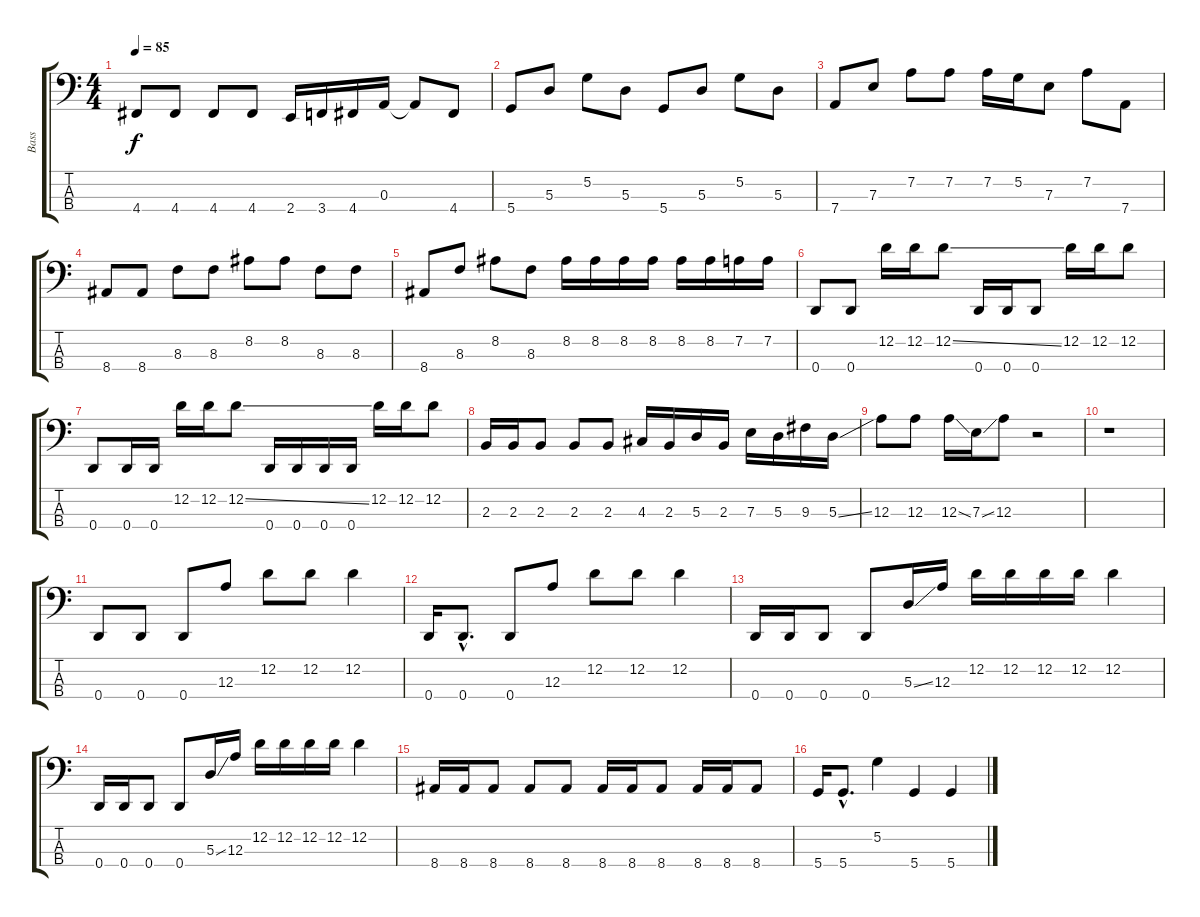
\track ("Bass" "Bass") {instrument electricbassfinger}
\staff {score tabs}
\tuning (G2 D2 A1 D1) {hide}
\ts (4 4)
\tempo 85
\clef f4
\ks c
4.4.8{dy f} 4.4.8 4.4.8 4.4.8 2.4.16 3.4.16 4.4.16 0.3.16 0.3{t}.8 4.4.8 |
5.4.8 5.3.8 5.2.8 5.3.8 5.4.8 5.3.8 5.2.8 5.3.8 |
7.4.8 7.3.8 7.2.8 7.2.8 7.2.16 5.2.16 7.3.8 7.2.8 7.4.8 |
8.4.8 8.4.8 8.3.8 8.3.8 8.2.8 8.2.8 8.3.8 8.3.8 |
8.4.8 8.3.8 8.2.8 8.3.8 8.2.16 8.2.16 8.2.16 8.2.16 8.2.16 8.2.16 7.2.16 7.2.16 |
0.4.8 0.4.8 12.2.16 12.2.16 12.2{ss}.8 0.4.16 0.4.16 0.4.8 12.2.16 12.2.16 12.2.8 |
0.4.8 0.4.16 0.4.16 12.2.16 12.2.16 12.2{ss}.8 0.4.16 0.4.16 0.4.16 0.4.16 12.2.16 12.2.16 12.2.8 |
2.3.16 2.3.16 2.3.8 2.3.8 2.3.8 4.3.16 2.3.16 5.3.16 2.3.16 7.3.16 5.3.16 9.3.16 5.3{ss}.16 |
12.3.8 12.3.8 12.3{ss}.16 7.3{ss}.16 12.3.8 r.2 |
r.1 |
0.4.8 0.4.8 0.4.8 12.3.8 12.2.8 12.2.8 12.2.4 |
0.4.16 0.4{hac}.8{d} 0.4.8 12.3.8 12.2.8 12.2.8 12.2.4 |
0.4.16 0.4.16 0.4.8 0.4.8 5.3{ss}.16 12.3.16 12.2.16 12.2.16 12.2.16 12.2.16 12.2.4 |
0.4.16 0.4.16 0.4.8 0.4.8 5.3{ss}.16 12.3.16 12.2.16 12.2.16 12.2.16 12.2.16 12.2.4 |
8.4.16 8.4.16 8.4.8 8.4.8 8.4.8 8.4.16 8.4.16 8.4.8 8.4.16 8.4.16 8.4.8 |
5.4.16 5.4{hac}.8{d} 5.2.4 5.4.4 5.4.4
